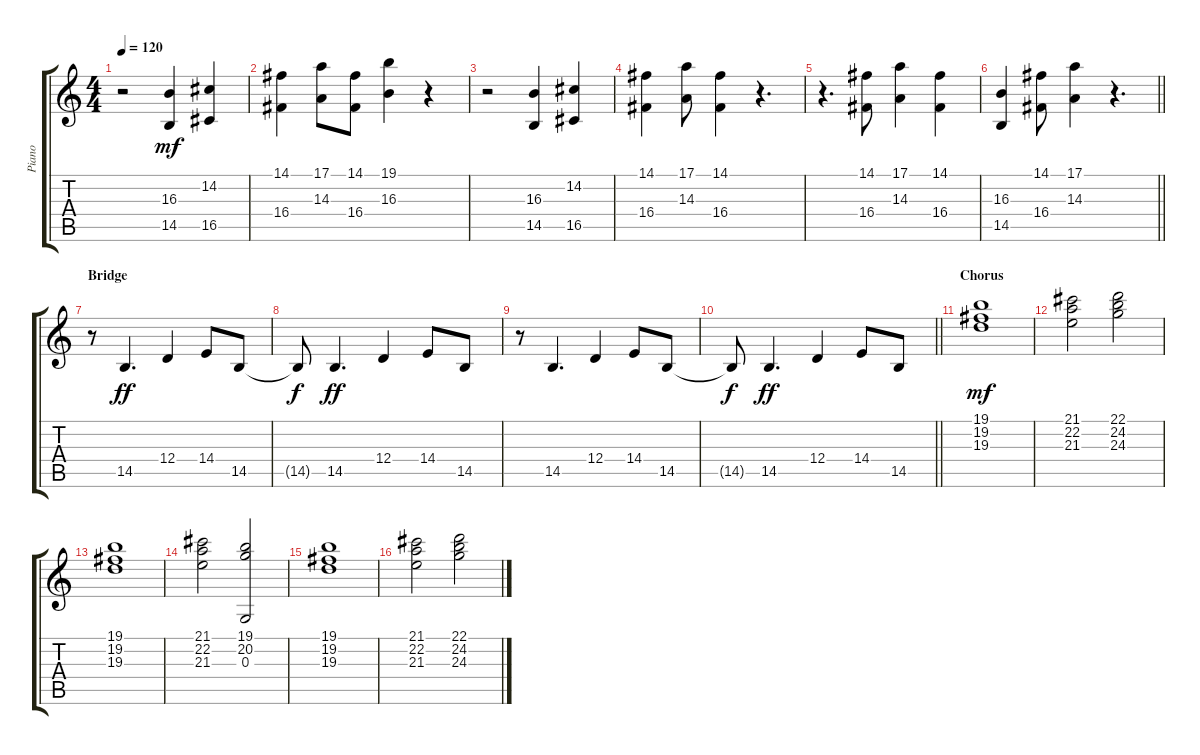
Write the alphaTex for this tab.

\track ("Piano" "Piano") {instrument synthstrings1}
\staff {score tabs}
\tuning (E4 B3 G3 D3 A2 E2) {hide}
\ts (4 4)
\tempo 120
\clef g2
\ks c
r.2{dy mf} (16.3 14.5).4 (14.2 16.5).4 |
(14.1 16.4).4 (17.1 14.3).8 (14.1 16.4).8 (19.1 16.3).4 r.4 |
r.2 (16.3 14.5).4 (14.2 16.5).4 |
(14.1 16.4).4 (17.1 14.3).8 (14.1 16.4).4 r.4{d} |
r.4{d} (14.1 16.4).8 (17.1 14.3).4 (14.1 16.4).4 |
\barLineRight lightlight
(16.3 14.5).4 (14.1 16.4).8 (17.1 14.3).4 r.4{d} |
\section ("" "Bridge")
r.8 14.5.4{d dy ff} 12.4.4 14.4.8 14.5.8 |
14.5{t}.8{dy f} 14.5.4{d dy ff} 12.4.4 14.4.8 14.5.8 |
r.8 14.5.4{d} 12.4.4 14.4.8 14.5.8 |
\barLineRight lightlight
14.5{t}.8{dy f} 14.5.4{d dy ff} 12.4.4 14.4.8 14.5.8 |
\section ("" "Chorus")
(19.1 19.2 19.3).1{dy mf} |
(21.1 22.2 21.3).2 (22.1 24.2 24.3).2 |
(19.1 19.2 19.3).1 |
(21.1 22.2 21.3).2 (19.1 20.2 0.3).2 |
(19.1 19.2 19.3).1 |
(21.1 22.2 21.3).2 (22.1 24.2 24.3).2
